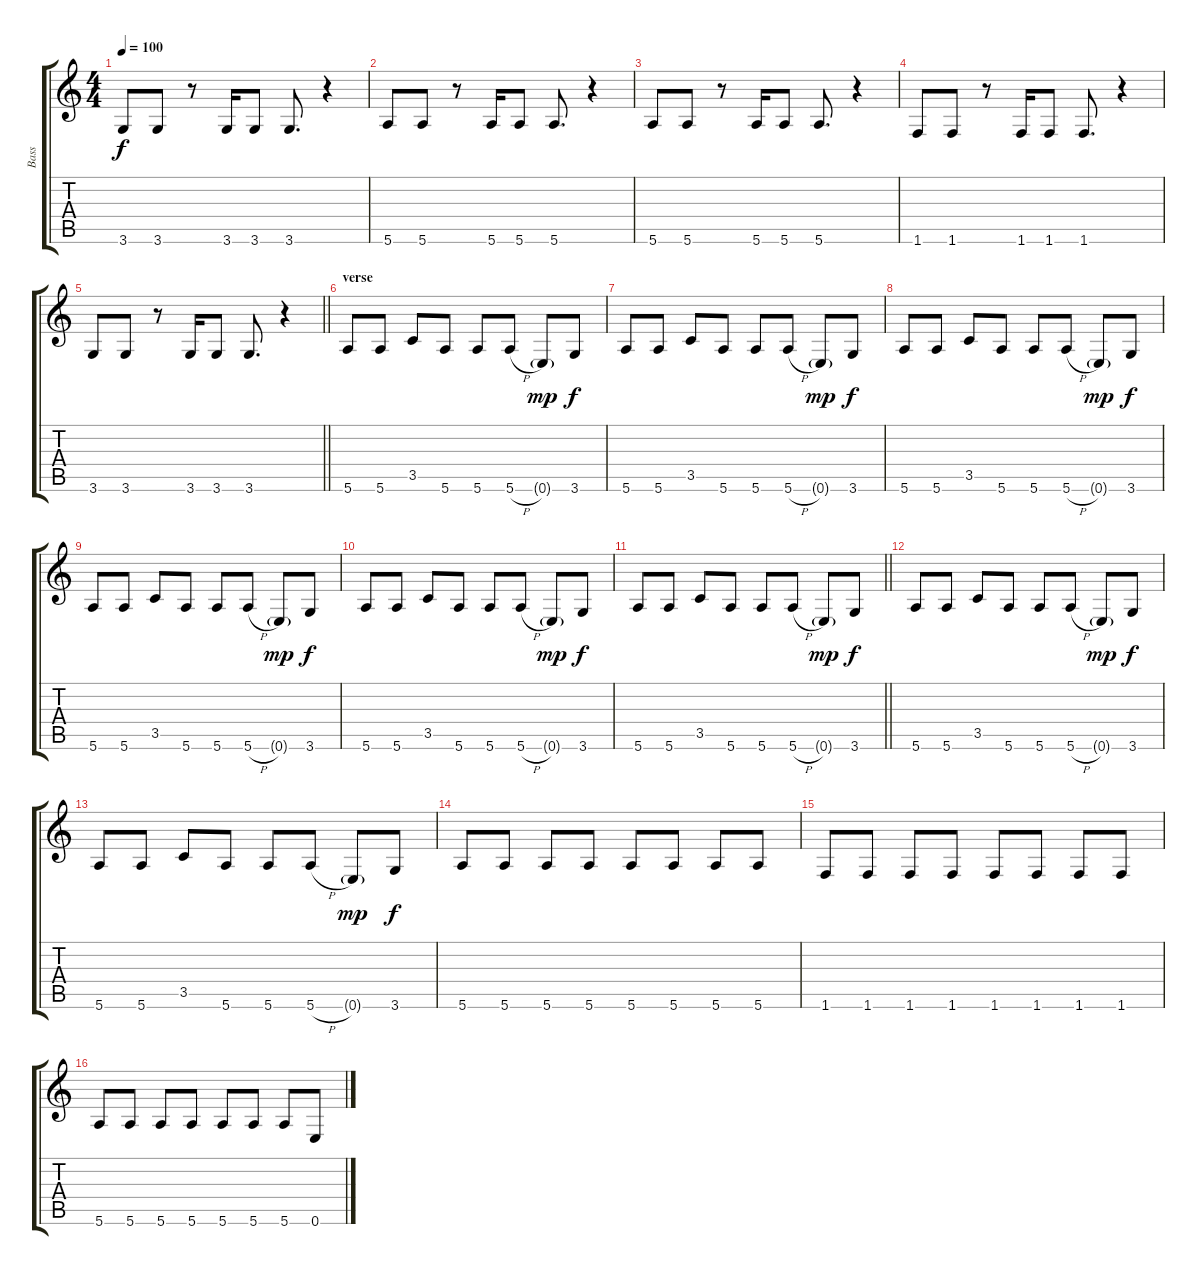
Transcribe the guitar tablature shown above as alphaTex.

\track ("Bass" "Bass") {instrument electricbassfinger}
\staff {score tabs}
\tuning (E4 B3 G3 D3 A2 E2) {hide}
\ts (4 4)
\tempo 100
\clef g2
\ks c
3.6.8{dy f} 3.6.8 r.8 3.6.16 3.6.8 3.6.8{d} r.4 |
5.6.8 5.6.8 r.8 5.6.16 5.6.8 5.6.8{d} r.4 |
5.6.8 5.6.8 r.8 5.6.16 5.6.8 5.6.8{d} r.4 |
1.6.8 1.6.8 r.8 1.6.16 1.6.8 1.6.8{d} r.4 |
\barLineRight lightlight
3.6.8 3.6.8 r.8 3.6.16 3.6.8 3.6.8{d} r.4 |
\section ("" "verse")
5.6.8 5.6.8 3.5.8 5.6.8 5.6.8 5.6{h}.8 0.6{g}.8{dy mp} 3.6.8{dy f} |
5.6.8 5.6.8 3.5.8 5.6.8 5.6.8 5.6{h}.8 0.6{g}.8{dy mp} 3.6.8{dy f} |
5.6.8 5.6.8 3.5.8 5.6.8 5.6.8 5.6{h}.8 0.6{g}.8{dy mp} 3.6.8{dy f} |
5.6.8 5.6.8 3.5.8 5.6.8 5.6.8 5.6{h}.8 0.6{g}.8{dy mp} 3.6.8{dy f} |
5.6.8 5.6.8 3.5.8 5.6.8 5.6.8 5.6{h}.8 0.6{g}.8{dy mp} 3.6.8{dy f} |
\barLineRight lightlight
5.6.8 5.6.8 3.5.8 5.6.8 5.6.8 5.6{h}.8 0.6{g}.8{dy mp} 3.6.8{dy f} |
5.6.8 5.6.8 3.5.8 5.6.8 5.6.8 5.6{h}.8 0.6{g}.8{dy mp} 3.6.8{dy f} |
5.6.8 5.6.8 3.5.8 5.6.8 5.6.8 5.6{h}.8 0.6{g}.8{dy mp} 3.6.8{dy f} |
5.6.8 5.6.8 5.6.8 5.6.8 5.6.8 5.6.8 5.6.8 5.6.8 |
1.6.8 1.6.8 1.6.8 1.6.8 1.6.8 1.6.8 1.6.8 1.6.8 |
5.6.8 5.6.8 5.6.8 5.6.8 5.6.8 5.6.8 5.6.8 0.6.8
